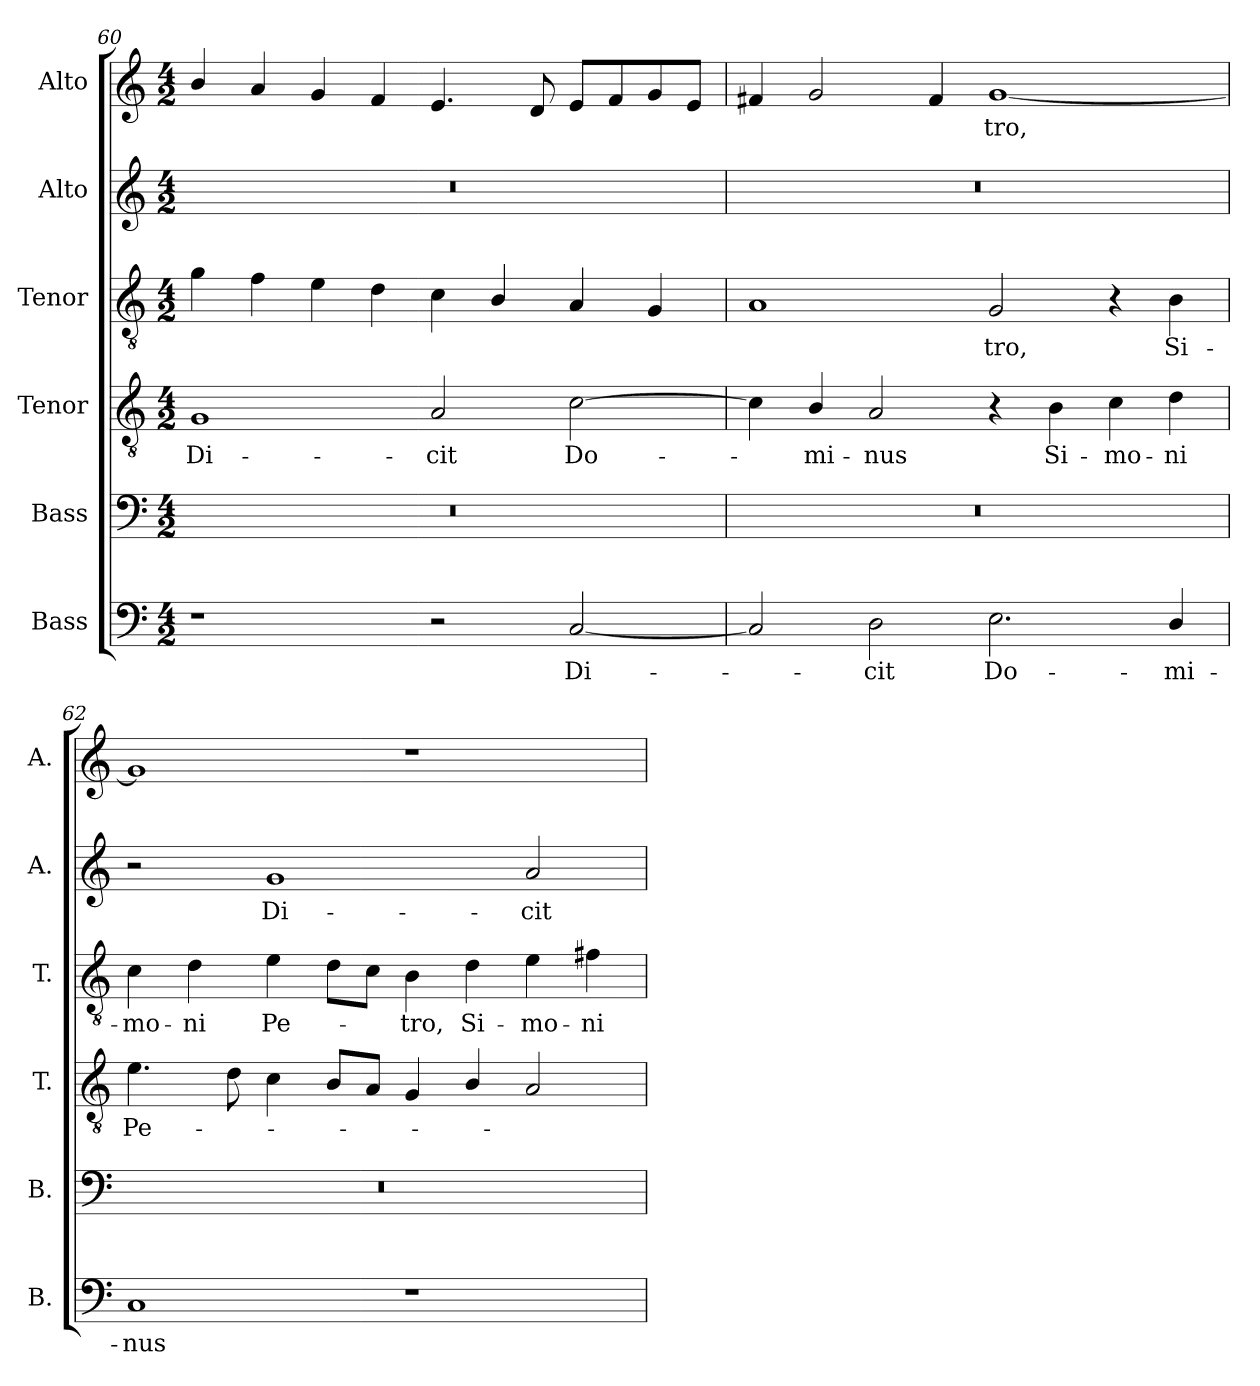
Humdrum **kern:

**kern	**text	**kern	**kern	**text	**kern	**text	**kern	**text	**kern	**text
*part6	*part6	*part5	*part4	*part4	*part3	*part3	*part2	*part2	*part1	*part1
*staff6	*staff6	*staff5	*staff4	*staff4	*staff3	*staff3	*staff2	*staff2	*staff1	*staff1
*I"Bass	*	*I"Bass	*I"Tenor	*	*I"Tenor	*	*I"Alto	*	*I"Alto	*
*I'B.	*	*I'B.	*I'T.	*	*I'T.	*	*I'A.	*	*I'A.	*
*clefF4	*	*clefF4	*clefGv2	*	*clefGv2	*	*clefG2	*	*clefG2	*
*	*	*	*ITrd7c12	*	*ITrd7c12	*	*	*	*	*
*k[]	*	*k[]	*k[]	*	*k[]	*	*k[]	*	*k[]	*
*C:	*	*C:	*C:	*	*C:	*	*C:	*	*C:	*
*M4/2	*	*M4/2	*M4/2	*	*M4/2	*	*M4/2	*	*M4/2	*
=60	=60	=60	=60	=60	=60	=60	=60	=60	=60	=60
!	!	!LO:N:vis=1	!	!	!	!	!	!	!	!
!	!	!	!	!LO:LY:b:color=#000000	!	!	!LO:N:vis=1	!	!	!
1r	.	0r	1GGi	Di-	4Gi\	.	0r	.	4bi/	.
.	.	.	.	.	4Fi\	.	.	.	4ai/	.
.	.	.	.	.	4Ei\	.	.	.	4gi/	.
.	.	.	.	.	4Di\	.	.	.	4fi/	.
!	!	!	!	!LO:LY:b:color=#000000	!	!	!	!	!	!
2r	.	.	2AAi/	-cit	4Ci\	.	.	.	4.ei/	.
.	.	.	.	.	4BBi/	.	.	.	.	.
.	.	.	.	.	.	.	.	.	8di/	.
!	!LO:LY:b:color=#000000	!	!	!	!	!	!	!	!	!
!	!	!	!	!LO:LY:b:color=#000000	!	!	!	!	!	!
[2Ci/	Di-	.	[2Ci\	Do-	4AAi/	.	.	.	8ei/L	.
.	.	.	.	.	.	.	.	.	8fi/	.
.	.	.	.	.	4GGi/	.	.	.	8gi/	.
.	.	.	.	.	.	.	.	.	8ei/J	.
!!LO:LB:g=z
=61	=61	=61	=61	=61	=61	=61	=61	=61	=61	=61
!	!	!LO:N:vis=1	!	!	!	!	!LO:N:vis=1	!	!	!
2Ci/]	.	0r	4Ci\]	.	1AAi	.	0r	.	4f#Xi/	.
!	!	!	!	!LO:LY:b:color=#000000	!	!	!	!	!	!
.	.	.	4BBi/	-mi-	.	.	.	.	2gi/	.
!	!LO:LY:b:color=#000000	!	!	!	!	!	!	!	!	!
!	!	!	!	!LO:LY:b:color=#000000	!	!	!	!	!	!
2Di\	-cit	.	2AAi/	-nus	.	.	.	.	.	.
.	.	.	.	.	.	.	.	.	4f#i/	.
!	!LO:LY:b:color=#000000	!	!	!	!	!	!	!	!	!
!	!	!	!	!	!	!LO:LY:b:color=#000000	!	!	!	!
!	!	!	!	!	!	!	!	!	!	!LO:LY:b:color=#000000
2.Ei\	Do-	.	4r	.	2GGi/	-tro,	.	.	[1gi	-tro,
!	!	!	!	!LO:LY:b:color=#000000	!	!	!	!	!	!
.	.	.	4BBi\	Si-	.	.	.	.	.	.
!	!	!	!	!LO:LY:b:color=#000000	!	!	!	!	!	!
.	.	.	4Ci\	-mo-	4r	.	.	.	.	.
!	!LO:LY:b:color=#000000	!	!	!	!	!	!	!	!	!
!	!	!	!	!LO:LY:b:color=#000000	!	!	!	!	!	!
!	!	!	!	!	!	!LO:LY:b:color=#000000	!	!	!	!
4Di/	-mi-	.	4Di\	-ni	4BBi\	Si-	.	.	.	.
=62	=62	=62	=62	=62	=62	=62	=62	=62	=62	=62
!	!LO:LY:b:color=#000000	!LO:N:vis=1	!	!	!	!	!	!	!	!
!	!	!	!	!LO:LY:b:color=#000000	!	!	!	!	!	!
!	!	!	!	!	!	!LO:LY:b:color=#000000	!	!	!	!
1Ci	-nus	0r	4.Ei\	Pe-	4Ci\	-mo-	2r	.	1gi]	.
!	!	!	!	!	!	!LO:LY:b:color=#000000	!	!	!	!
.	.	.	.	.	4Di\	-ni	.	.	.	.
.	.	.	8Di\	.	.	.	.	.	.	.
!	!	!	!	!	!	!LO:LY:b:color=#000000	!	!	!	!
!	!	!	!	!	!	!	!	!LO:LY:b:color=#000000	!	!
.	.	.	4Ci\	.	4Ei\	Pe-	1gi	Di-	.	.
.	.	.	8BBi/L	.	8Di\L	.	.	.	.	.
.	.	.	8AAi/J	.	8Ci\J	.	.	.	.	.
!	!	!	!	!	!	!LO:LY:b:color=#000000	!	!	!	!
1r	.	.	4GGi/	.	4BBi\	-tro,	.	.	1r	.
!	!	!	!	!	!	!LO:LY:b:color=#000000	!	!	!	!
.	.	.	4BBi/	.	4Di\	Si-	.	.	.	.
!	!	!	!	!	!	!LO:LY:b:color=#000000	!	!	!	!
!	!	!	!	!	!	!	!	!LO:LY:b:color=#000000	!	!
.	.	.	2AAi/	.	4Ei\	-mo-	2ai/	-cit	.	.
!	!	!	!	!	!	!LO:LY:b:color=#000000	!	!	!	!
.	.	.	.	.	4F#Xi\	-ni	.	.	.	.
=	=	=	=	=	=	=	=	=	=	=
*-	*-	*-	*-	*-	*-	*-	*-	*-	*-	*-
